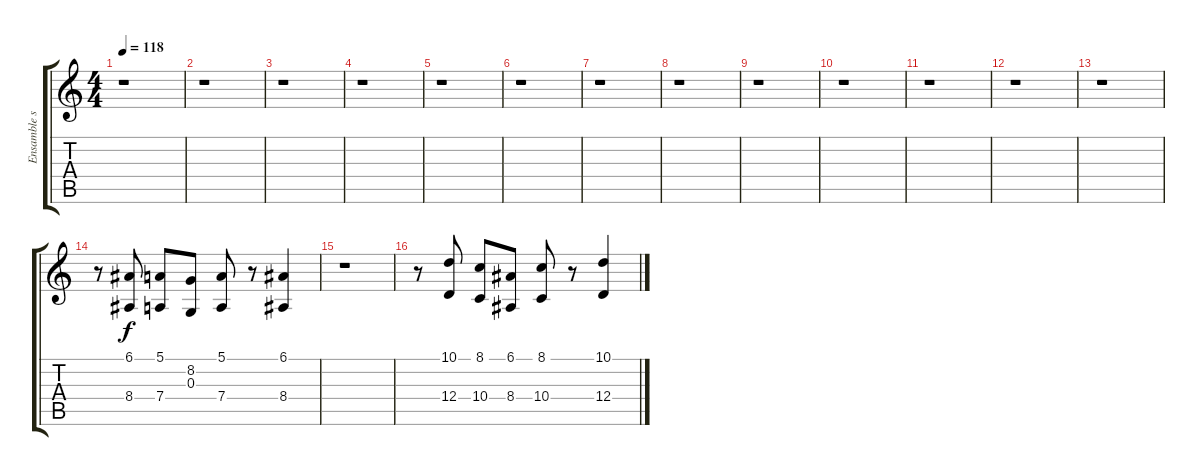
\track ("Ensamble strings" "Ensamble s") {instrument stringensemble1}
\staff {score tabs}
\tuning (E4 B3 G3 D3 A2 E2) {hide}
\ts (4 4)
\tempo 118
\clef g2
\ks c
r.1{dy f} |
r.1 |
r.1 |
r.1 |
r.1 |
r.1 |
r.1 |
r.1 |
r.1 |
r.1 |
r.1 |
r.1 |
r.1 |
r.8 (6.1 8.4).8 (5.1 7.4).8 (8.2 0.3).8 (5.1 7.4).8 r.8 (6.1 8.4).4 |
r.1 |
r.8 (10.1 12.4).8 (8.1 10.4).8 (6.1 8.4).8 (8.1 10.4).8 r.8 (10.1 12.4).4
